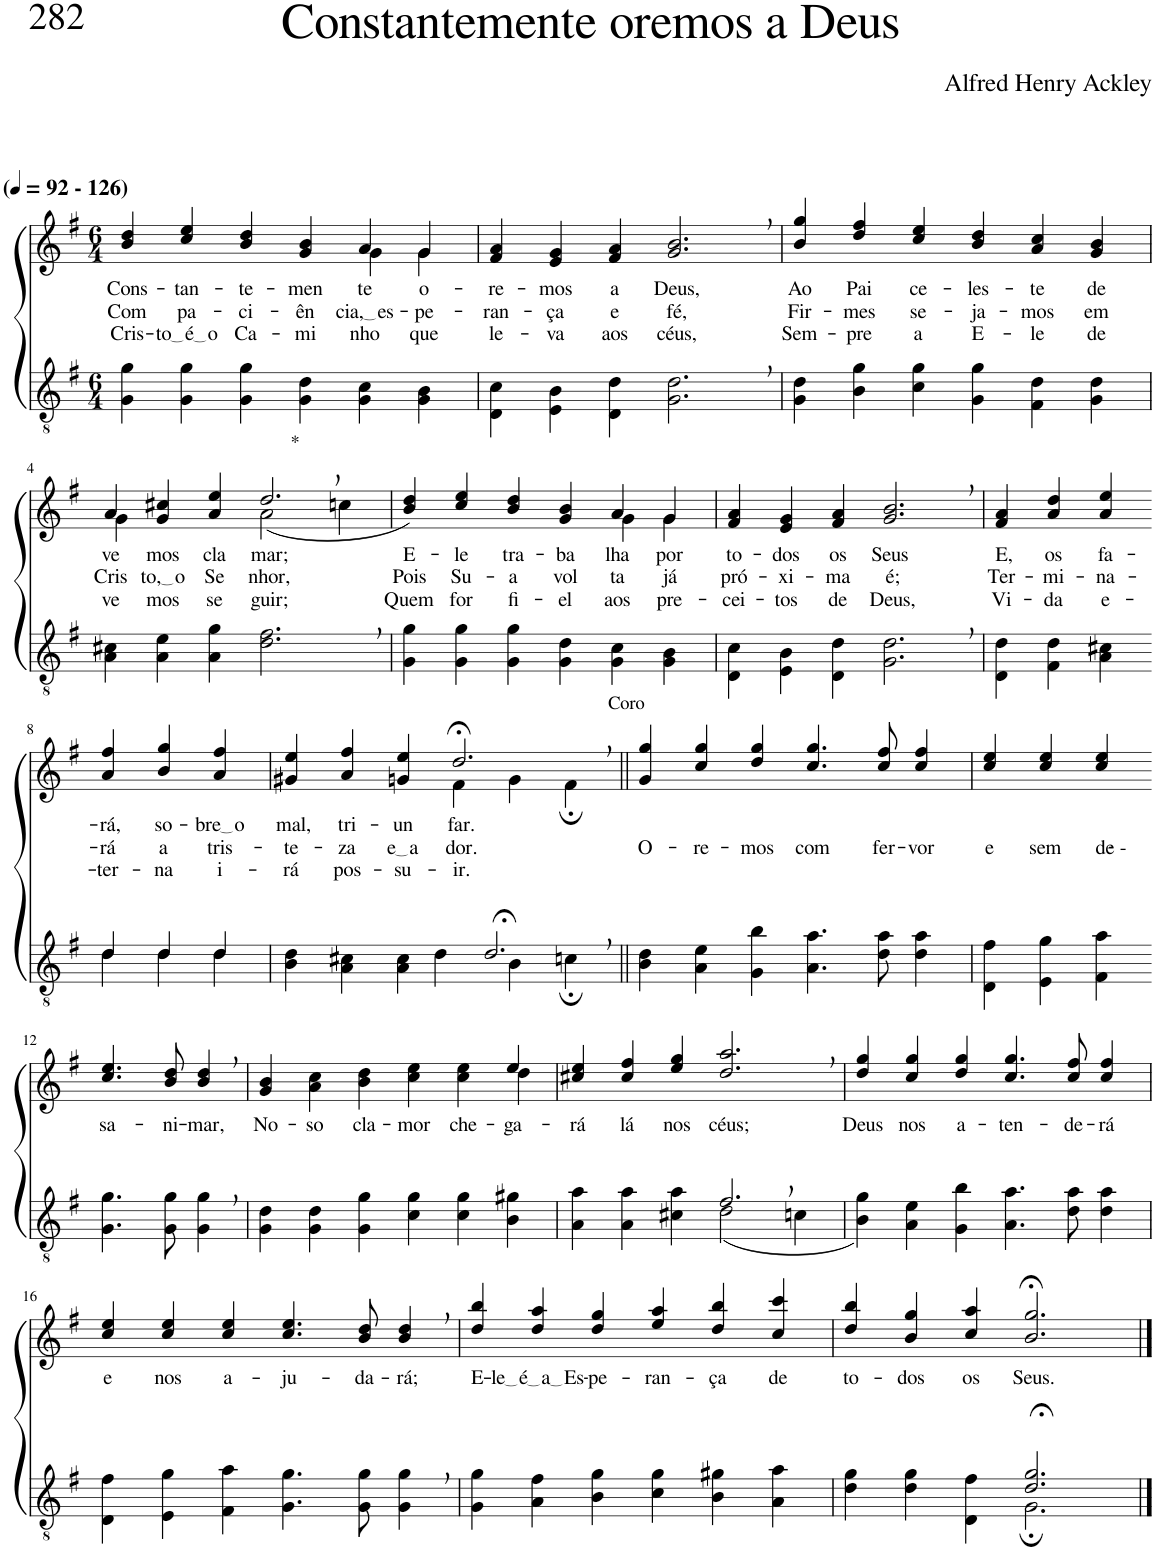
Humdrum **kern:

**kern	**kern	**text	**text	**text
*part2	*part1	*part1	*part1	*part1
*staff2	*staff1	*staff1	*staff1	*staff1
*I"Parte III e IV	*I"Parte I e II	*	*	*
*clefGv2	*clefG2	*	*	*
*Trd4c7	*Trd4c7	*	*	*
*k[f#]	*k[f#]	*	*	*
*M6/4	*M6/4	*	*	*
*MM92	*MM92	*	*	*
=1	=1	=1	=1	=1
!	!LO:TX:a:B:t=(	!	!	!
!	!LO:TX:a:B:t=- 126)	!	!	!
!	!	!LO:LY:b	!LO:LY:b	!LO:LY:b
*	*^	*	*	*
4G\ 4g\	4b/ 4dd/	1ryy	Cons-	Com	Cris-
!	!	!	!LO:LY:b	!LO:LY:b	!LO:LY:b
4G\ 4g\	4cc/ 4ee/	.	-tan-	pa-	to é o
!	!	!	!LO:LY:b	!LO:LY:b	!LO:LY:b
4G\ 4g\	4b/ 4dd/	.	-te-	-ci-	Ca-
!	!	!	!LO:LY:b	!LO:LY:b	!LO:LY:b
4G\ 4d\	4g/ 4b/	.	-men-	-ên-	-mi-
!	!	!	!LO:LY:b	!LO:LY:b	!LO:LY:b
4G\ 4c\	4a/	4g\	-te	cia, es	-nho
!	!	!	!LO:LY:b	!LO:LY:b	!LO:LY:b
4G\ 4B\	4g/	4g\	o-	-pe-	que
=2	=2	=2	=2	=2	=2
!	!	!	!LO:LY:b	!LO:LY:b	!LO:LY:b
*	*v	*v	*	*	*
4D\ 4c\	4f#/ 4a/	-re-	ran-	le-
!	!	!LO:LY:b	!LO:LY:b	!LO:LY:b
4E\ 4B\	4e/ 4g/	-mos	-ça	-va
!	!	!LO:LY:b	!LO:LY:b	!LO:LY:b
4D\ 4d\	4f#/ 4a/	a	e	aos
!	!	!LO:LY:b	!LO:LY:b	!LO:LY:b
2.G\, 2.d\,	2.g/, 2.b/,	Deus,	fé,	céus,
=3	=3	=3	=3	=3
!	!	!LO:LY:b	!LO:LY:b	!LO:LY:b
4G\ 4d\	4b/ 4gg/	Ao	Fir-	Sem-
!	!	!LO:LY:b	!LO:LY:b	!LO:LY:b
4B\ 4g\	4dd/ 4ff#/	Pai	-mes	-pre
!	!	!LO:LY:b	!LO:LY:b	!LO:LY:b
4c\ 4g\	4cc/ 4ee/	ce-	se-	a
!	!	!LO:LY:b	!LO:LY:b	!LO:LY:b
4G\ 4g\	4b/ 4dd/	-les-	-ja-	E-
!	!	!LO:LY:b	!LO:LY:b	!LO:LY:b
4F#\ 4d\	4a/ 4cc/	-te	-mos	-le
!	!	!LO:LY:b	!LO:LY:b	!LO:LY:b
4G\ 4d\	4g/ 4b/	de-	em	de-
!!LO:LB:g=z
=4	=4	=4	=4	=4
*	*^	*	*	*
!	!	!	!LO:LY:b	!LO:LY:b	!LO:LY:b
*	*	*^	*	*	*
4A\ 4c#X\	4a/	4g\	2.ryy	-ve-	-Cris-	-ve-
!	!	!	!	!LO:LY:b	!LO:LY:b	!LO:LY:b
4A\ 4e\	4g/ 4cc#X/	1ryy	.	-mos	to, o	-mos
!	!	!	!	!LO:LY:b	!LO:LY:b	!LO:LY:b
4A\ 4g\	4a/ 4ee/	.	.	cla-	Se-	se-
!	!LO:TX:a:t=*	!	!	!	!	!
!	!	!	!	!LO:LY:b	!LO:LY:b	!LO:LY:b
2.d\, 2.f#\,	2.dd,/	.	(2a\	-mar;	-nhor,	-guir;
.	.	4ryy	4ccn\	.	.	.
=5	=5	=5	=5	=5	=5	=5
!	!	!	!	!LO:LY:b	!LO:LY:b	!LO:LY:b
*	*	*v	*v	*	*	*
4G\ 4g\	4b/ 4dd/)	1ryy	-E-	Pois	Quem
!	!	!	!LO:LY:b	!LO:LY:b	!LO:LY:b
4G\ 4g\	4cc/ 4ee/	.	-le	Su-	for
!	!	!	!LO:LY:b	!LO:LY:b	!LO:LY:b
4G\ 4g\	4b/ 4dd/	.	tra-	-a	fi-
!	!	!	!LO:LY:b	!LO:LY:b	!LO:LY:b
4G\ 4d\	4g/ 4b/	.	-ba-	vol-	-el
!	!	!	!LO:LY:b	!LO:LY:b	!LO:LY:b
4G\ 4c\	4a/	4g\	-lha	-ta	aos
!	!	!	!LO:LY:b	!LO:LY:b	!LO:LY:b
4G\ 4B\	4g/	4g\	por	já	pre-
=6	=6	=6	=6	=6	=6
!	!	!	!LO:LY:b	!LO:LY:b	!LO:LY:b
*	*v	*v	*	*	*
4D\ 4c\	4f#/ 4a/	to-	pró-	-cei-
!	!	!LO:LY:b	!LO:LY:b	!LO:LY:b
4E\ 4B\	4e/ 4g/	-dos	-xi-	-tos
!	!	!LO:LY:b	!LO:LY:b	!LO:LY:b
4D\ 4d\	4f#/ 4a/	os	-ma	de
!	!	!LO:LY:b	!LO:LY:b	!LO:LY:b
2.G\, 2.d\,	2.g/, 2.b/,	Seus	é;	Deus,
=7	=7	=7	=7	=7
!	!	!LO:LY:b	!LO:LY:b	!LO:LY:b
4D\ 4d\	4f#/ 4a/	E,	Ter-	Vi-
!	!	!LO:LY:b	!LO:LY:b	!LO:LY:b
4F#\ 4d\	4a/ 4dd/	os	-mi-	-da
!	!	!LO:LY:b	!LO:LY:b	!LO:LY:b
4A\ 4c#X\	4a/ 4ee/	fa-	-na-	e-
!!LO:LB:g=z
=8-	=8-	=8-	=8-	=8-
*^	*	*	*	*
!	!	!	!LO:LY:b	!LO:LY:b	!LO:LY:b
4d/	4d\	4a/ 4ff#/	-rá,	rá	-ter-
!	!	!	!LO:LY:b	!LO:LY:b	!LO:LY:b
4d/	4d\	4b/ 4gg/	so-	a	-na
!	!	!	!LO:LY:b	!LO:LY:b	!LO:LY:b
4d/	4d\	4a/ 4ff#/	bre o	tris-	i-
=9	=9	=9	=9	=9	=9
!	!	!	!LO:LY:b	!LO:LY:b	!LO:LY:b
*	*	*^	*	*	*
2.ryy	4B\ 4d\	4g#X/ 4ee/	2.ryy	mal,	-te-	-rá
!	!	!	!	!LO:LY:b	!LO:LY:b	!LO:LY:b
.	4A\ 4c#X\	4a/ 4ff#/	.	tri-	-za	pos-
!	!	!	!	!LO:LY:b	!LO:LY:b	!LO:LY:b
.	4A\ 4c#\	4gn/ 4ee/	.	-un-	e a	-su-
!	!	!	!	!	!LO:LY:b	!LO:LY:b
!	!	!	!	!LO:LY:b	!	!
2.d;<,/	4d\	2.dd;<,/	4f#\	far.	dor.	-ir.
.	4B\	.	4g\	.	.	.
!	!	!	!LO:TX:a:t=Coro	!	!	!
.	4cn;\	.	4f#;\	.	.	.
=10||	=10||	=10||	=10||	=10||	=10||	=10||
!	!	!	!	!	!LO:LY:b	!
*v	*v	*	*	*	*	*
*	*v	*v	*	*	*
4B\ 4d\	4g/ 4gg/	.	-O-	.
!	!	!	!LO:LY:b	!
4A\ 4e\	4cc/ 4gg/	.	-re-	.
!	!	!	!LO:LY:b	!
4G\ 4b\	4dd/ 4gg/	.	-mos	.
!	!	!	!LO:LY:b	!
4.A\ 4.a\	4.cc/ 4.gg/	.	com	.
!	!	!	!LO:LY:b	!
8d\ 8a\	8cc/ 8ff#/	.	fer-	.
!	!	!	!LO:LY:b	!
4d\ 4a\	4cc/ 4ff#/	.	-vor	.
=11	=11	=11	=11	=11
!	!	!	!LO:LY:b	!
4D\ 4f#\	4cc/ 4ee/	.	e	.
!	!	!	!LO:LY:b	!
4E\ 4g\	4cc/ 4ee/	.	sem	.
!	!	!	!LO:LY:b	!
4F#\ 4a\	4cc/ 4ee/	.	de --	.
!!LO:LB:g=z
=12-	=12-	=12-	=12-	=12-
!	!	!LO:LY:b	!	!
4.G\ 4.g\	4.cc/ 4.ee/	sa-	.	.
!	!	!LO:LY:b	!	!
8G\ 8g\	8b/ 8dd/	-ni-	.	.
!	!	!LO:LY:b	!	!
4G\, 4g\,	4b/, 4dd/,	-mar,	.	.
=13	=13	=13	=13	=13
!	!	!LO:LY:b	!	!
*	*^	*	*	*
4G\ 4d\	4g/ 4b/	4ryy	No-	.	.
!	!	!	!LO:LY:b	!	!
*	*v	*v	*	*	*
4G\ 4d\	4a\ 4cc\	-so	.	.
!	!	!LO:LY:b	!	!
4G\ 4g\	4b\ 4dd\	cla-	.	.
!	!	!LO:LY:b	!	!
4c\ 4g\	4cc\ 4ee\	-mor	.	.
!	!	!LO:LY:b	!	!
4c\ 4g\	4cc\ 4ee\	che-	.	.
!	!	!LO:LY:b	!	!
*	*^	*	*	*
4B\ 4g#X\	4ee/	4dd\	-ga-	.	.
=14	=14	=14	=14	=14	=14
*^	*	*	*	*	*
!	!	!	!	!LO:LY:b	!	!
*	*	*v	*v	*	*	*
2.ryy	4A\ 4a\	4cc#X/ 4ee/	-rá	.	.
!	!	!	!LO:LY:b	!	!
.	4A\ 4a\	4cc#/ 4ff#/	lá	.	.
!	!	!	!LO:LY:b	!	!
.	4c#X\ 4a\	4ee/ 4gg/	nos	.	.
!	!	!	!LO:LY:b	!	!
2.f#,/	(2d\	2.dd/, 2.aa/,	céus;	.	.
.	4cn\	.	.	.	.
=15	=15	=15	=15	=15	=15
!	!	!	!LO:LY:b	!	!
*v	*v	*	*	*	*
4B\ 4g\)	4dd/ 4gg/	Deus	.	.
!	!	!LO:LY:b	!	!
4A\ 4e\	4cc/ 4gg/	nos	.	.
!	!	!LO:LY:b	!	!
4G\ 4b\	4dd/ 4gg/	a-	.	.
!	!	!LO:LY:b	!	!
4.A\ 4.a\	4.cc/ 4.gg/	-ten-	.	.
!	!	!LO:LY:b	!	!
8d\ 8a\	8cc/ 8ff#/	-de-	.	.
!	!	!LO:LY:b	!	!
4d\ 4a\	4cc/ 4ff#/	-rá	.	.
!!LO:LB:g=z
=16	=16	=16	=16	=16
!	!	!LO:LY:b	!	!
4D\ 4f#\	4cc/ 4ee/	e	.	.
!	!	!LO:LY:b	!	!
4E\ 4g\	4cc/ 4ee/	nos	.	.
!	!	!LO:LY:b	!	!
4F#\ 4a\	4cc/ 4ee/	a-	.	.
!	!	!LO:LY:b	!	!
4.G\ 4.g\	4.cc/ 4.ee/	-ju-	.	.
!	!	!LO:LY:b	!	!
8G\ 8g\	8b/ 8dd/	-da-	.	.
!	!	!LO:LY:b	!	!
4G\, 4g\,	4b/, 4dd/,	-rá;	.	.
=17	=17	=17	=17	=17
!	!	!LO:LY:b	!	!
4G\ 4g\	4dd/ 4bb/	E-	.	.
!	!	!LO:LY:b	!	!
4A\ 4f#\	4dd/ 4aa/	le é a Es	.	.
!	!	!LO:LY:b	!	!
4B\ 4g\	4dd/ 4gg/	-pe-	.	.
!	!	!LO:LY:b	!	!
4c\ 4g\	4ee/ 4aa/	-ran-	.	.
!	!	!LO:LY:b	!	!
4B\ 4g#X\	4dd/ 4bb/	-ça	.	.
!	!	!LO:LY:b	!	!
4A\ 4a\	4cc/ 4ccc/	de	.	.
=18	=18	=18	=18	=18
*^	*	*	*	*
!	!	!	!LO:LY:b	!	!
2.ryy	4d\ 4g\	4dd/ 4bb/	to-	.	.
!	!	!	!LO:LY:b	!	!
.	4d\ 4g\	4b/ 4gg/	-dos	.	.
!	!	!	!LO:LY:b	!	!
.	4D\ 4f#\	4cc/ 4aa/	os	.	.
!	!	!	!LO:LY:b	!	!
2.d/;< 2.g/;<	2.G;\	2.b/;< 2.gg/;<	Seus.	.	.
*v	*v	*	*	*	*
==	==	==	==	==
*-	*-	*-	*-	*-
